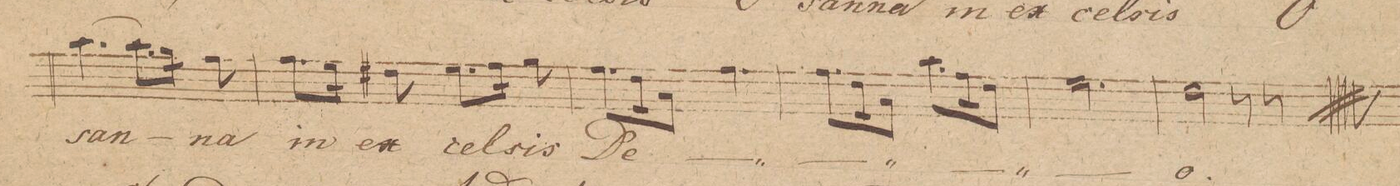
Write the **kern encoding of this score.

**kern	**text
*I"Tenore 1mo	*
*clefC4	*
*k[]	*
*M6/8	*
[4.g\	-san-
8.g\L]	.
16f\Jk	.
8e\	-na
=37	=37
8.e\L	in
16d\Jk	.
8c#X\	ex-
8.d\L	-cel-
16e\Jk	.
8f\	-sis
=38	=38
8.e\L	De-
16c\K	.
8G\J	.
4.e\	.
=39	=39
8.e\L	.
16c\K	.
8G\J	.
8.g\L	.
16e\K	.
8c\J	.
=40	=40
2.d\	.
=41	=41
2c\	-o.
8r	.
8r	.
==	==
*-	*-
